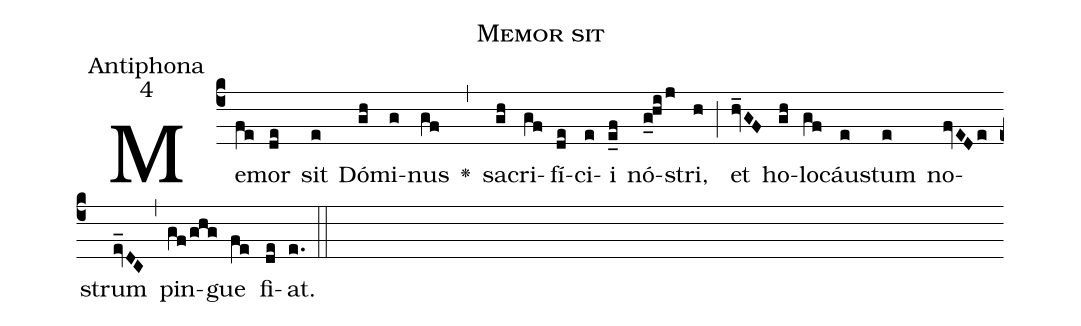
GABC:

name:Memor sit;
office-part:Antiphona;
mode:4;
%%
(c4)Me(fe)mor(de) sit(e) Dó(gh)mi(g)nus(gf) <v>\greheightstar</v>(,)
sa(gh)cri(gf)fí(de)ci(e)i(e_f) nó(g_hij)stri,(h) (;)
et(hv_GF) ho(gh)lo(gf)cáu(e)stum(e) no(fvEDe)strum(ev_DC) (,) pin(gf/ghg)gue(fe) fi(de)at.(e.) (::)
